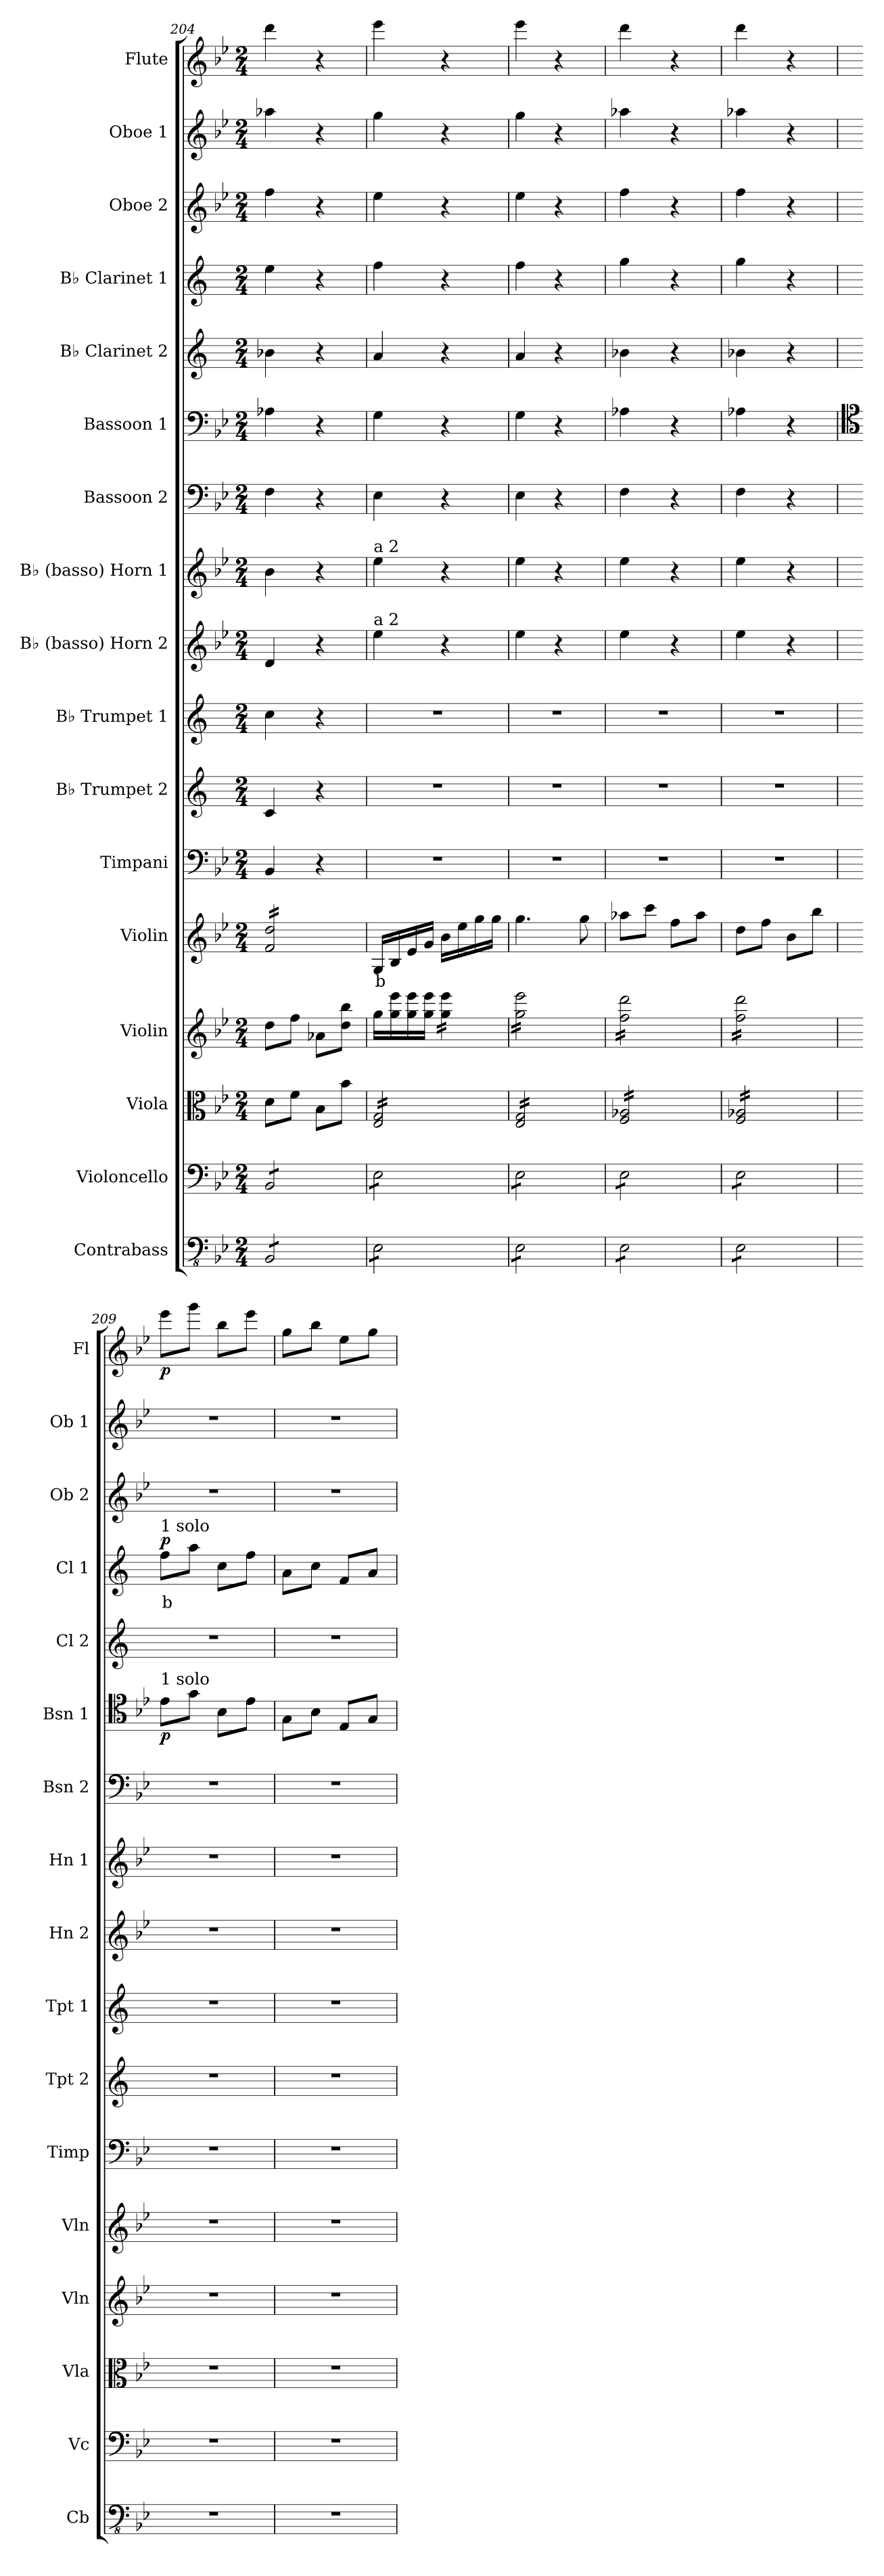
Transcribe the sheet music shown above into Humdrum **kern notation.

**kern	**kern	**kern	**kern	**kern	**text	**kern	**kern	**kern	**kern	**kern	**kern	**kern	**dynam	**kern	**kern	**text	**dynam	**kern	**kern	**kern	**dynam
*part17	*part16	*part15	*part14	*part13	*part13	*part12	*part11	*part10	*part9	*part8	*part7	*part6	*part6	*part5	*part4	*part4	*part4	*part3	*part2	*part1	*part1
*staff17	*staff16	*staff15	*staff14	*staff13	*staff13	*staff12	*staff11	*staff10	*staff9	*staff8	*staff7	*staff6	*staff6	*staff5	*staff4	*staff4	*staff4	*staff3	*staff2	*staff1	*staff1
*I"Contrabass	*I"Violoncello	*I"Viola	*I"Violin	*I"Violin	*	*I"Timpani	*I"B♭ Trumpet 2	*I"B♭ Trumpet 1	*I"B♭ (basso) Horn 2	*I"B♭ (basso) Horn 1	*I"Bassoon 2	*I"Bassoon 1	*	*I"B♭ Clarinet 2	*I"B♭ Clarinet 1	*	*	*I"Oboe 2	*I"Oboe 1	*I"Flute	*
*I'Cb	*I'Vc	*I'Vla	*I'Vln	*I'Vln	*	*I'Timp	*I'Tpt 2	*I'Tpt 1	*I'Hn 2	*I'Hn 1	*I'Bsn 2	*I'Bsn 1	*	*I'Cl 2	*I'Cl 1	*	*	*I'Ob 2	*I'Ob 1	*I'Fl	*
!!LO:PB:g=z
*clefFv4	*clefF4	*clefC3	*clefG2	*clefG2	*	*clefF4	*clefG2	*clefG2	*clefG2	*clefG2	*clefF4	*clefF4	*	*clefG2	*clefG2	*	*	*clefG2	*clefG2	*clefG2	*
*	*	*	*	*	*	*	*ITrd1c2	*ITrd1c2	*ITrd8c14	*ITrd8c14	*	*	*	*ITrd1c2	*ITrd1c2	*	*	*	*	*	*
*k[b-e-]	*k[b-e-]	*k[b-e-]	*k[b-e-]	*k[b-e-]	*	*k[b-e-]	*k[b-e-]	*k[b-e-]	*k[b-e-]	*k[b-e-]	*k[b-e-]	*k[b-e-]	*	*k[b-e-]	*k[b-e-]	*	*	*k[b-e-]	*k[b-e-]	*k[b-e-]	*
*M2/4	*M2/4	*M2/4	*M2/4	*M2/4	*	*M2/4	*M2/4	*M2/4	*M2/4	*M2/4	*M2/4	*M2/4	*	*M2/4	*M2/4	*	*	*M2/4	*M2/4	*M2/4	*
=204	=204	=204	=204	=204	=204	=204	=204	=204	=204	=204	=204	=204	=204	=204	=204	=204	=204	=204	=204	=204	=204
*tremolo	*	*	*	*	*	*	*	*	*	*	*	*	*	*	*	*	*	*	*	*	*
*	*tremolo	*	*	*	*	*	*	*	*	*	*	*	*	*	*	*	*	*	*	*	*
*	*	*	*	*tremolo	*	*	*	*	*	*	*	*	*	*	*	*	*	*	*	*	*
8BBB-/L	8BB-/L	8d\L	8dd\L	16f/ 16dd/LL	.	4BB-/	4B-/	4b-\	4D/	4B-\	4F\	4A-X\	.	4a-X\	4dd\	.	.	4ff\	4aa-X\	4ddd\	.
.	.	.	.	16f/ 16dd/	.	.	.	.	.	.	.	.	.	.	.	.	.	.	.	.	.
8BBB-/	8BB-/	8f\J	8ff\J	16f/ 16dd/	.	.	.	.	.	.	.	.	.	.	.	.	.	.	.	.	.
.	.	.	.	16f/ 16dd/	.	.	.	.	.	.	.	.	.	.	.	.	.	.	.	.	.
8BBB-/	8BB-/	8B-\L	8a-X\L	16f/ 16dd/	.	4r	4r	4r	4r	4r	4r	4r	.	4r	4r	.	.	4r	4r	4r	.
.	.	.	.	16f/ 16dd/	.	.	.	.	.	.	.	.	.	.	.	.	.	.	.	.	.
8BBB-/J	8BB-/J	8b-\J	8dd\ 8bb-\J	16f/ 16dd/	.	.	.	.	.	.	.	.	.	.	.	.	.	.	.	.	.
.	.	.	.	16f/ 16dd/JJ	.	.	.	.	.	.	.	.	.	.	.	.	.	.	.	.	.
*	*	*	*	*Xtremolo	*	*	*	*	*	*	*	*	*	*	*	*	*	*	*	*	*
=205	=205	=205	=205	=205	=205	=205	=205	=205	=205	=205	=205	=205	=205	=205	=205	=205	=205	=205	=205	=205	=205
!	!	!	!	!	!	!	!	!	!	!LO:TX:a:t=a 2	!	!	!	!	!	!	!	!	!	!	!
!	!	!	!	!	!	!	!	!	!LO:TX:a:t=a 2	!	!	!	!	!	!	!	!	!	!	!	!
!	!	!	!	!	!LO:LY:b:color=#FF0000	!	!	!	!	!	!	!	!	!	!	!	!	!	!	!	!
*	*	*tremolo	*	*	*	*	*	*	*	*	*	*	*	*	*	*	*	*	*	*	*
8EE-\L	8E-\L	16E-/ 16G/LL	16gg\LL	16G/LL	b	2r	2r	2r	4e-\	4e-\	4E-\	4G\	.	4g/	4ee-\	.	.	4ee-\	4gg\	4eee-\	.
.	.	16E-/ 16G/	16gg\ 16eee-\	16B-/	.	.	.	.	.	.	.	.	.	.	.	.	.	.	.	.	.
8EE-\	8E-\	16E-/ 16G/	16gg\ 16eee-\	16e-/	.	.	.	.	.	.	.	.	.	.	.	.	.	.	.	.	.
.	.	16E-/ 16G/	16gg\ 16eee-\JJ	16g/JJ	.	.	.	.	.	.	.	.	.	.	.	.	.	.	.	.	.
*	*	*	*tremolo	*	*	*	*	*	*	*	*	*	*	*	*	*	*	*	*	*	*
8EE-\	8E-\	16E-/ 16G/	16gg\ 16eee-\LL	16b-\LL	.	.	.	.	4r	4r	4r	4r	.	4r	4r	.	.	4r	4r	4r	.
.	.	16E-/ 16G/	16gg\ 16eee-\	16ee-\	.	.	.	.	.	.	.	.	.	.	.	.	.	.	.	.	.
8EE-\J	8E-\J	16E-/ 16G/	16gg\ 16eee-\	16gg\	.	.	.	.	.	.	.	.	.	.	.	.	.	.	.	.	.
.	.	16E-/ 16G/JJ	16gg\ 16eee-\JJ	16gg\JJ	.	.	.	.	.	.	.	.	.	.	.	.	.	.	.	.	.
=206	=206	=206	=206	=206	=206	=206	=206	=206	=206	=206	=206	=206	=206	=206	=206	=206	=206	=206	=206	=206	=206
8EE-\L	8E-\L	16E-/ 16G/LL	16gg\ 16eee-\LL	4.gg\	.	2r	2r	2r	4e-\	4e-\	4E-\	4G\	.	4g/	4ee-\	.	.	4ee-\	4gg\	4eee-\	.
.	.	16E-/ 16G/	16gg\ 16eee-\	.	.	.	.	.	.	.	.	.	.	.	.	.	.	.	.	.	.
8EE-\	8E-\	16E-/ 16G/	16gg\ 16eee-\	.	.	.	.	.	.	.	.	.	.	.	.	.	.	.	.	.	.
.	.	16E-/ 16G/	16gg\ 16eee-\	.	.	.	.	.	.	.	.	.	.	.	.	.	.	.	.	.	.
8EE-\	8E-\	16E-/ 16G/	16gg\ 16eee-\	.	.	.	.	.	4r	4r	4r	4r	.	4r	4r	.	.	4r	4r	4r	.
.	.	16E-/ 16G/	16gg\ 16eee-\	.	.	.	.	.	.	.	.	.	.	.	.	.	.	.	.	.	.
8EE-\J	8E-\J	16E-/ 16G/	16gg\ 16eee-\	8gg\	.	.	.	.	.	.	.	.	.	.	.	.	.	.	.	.	.
.	.	16E-/ 16G/JJ	16gg\ 16eee-\JJ	.	.	.	.	.	.	.	.	.	.	.	.	.	.	.	.	.	.
=207	=207	=207	=207	=207	=207	=207	=207	=207	=207	=207	=207	=207	=207	=207	=207	=207	=207	=207	=207	=207	=207
8EE-\L	8E-\L	16F/ 16A-X/LL	16ff\ 16ddd\LL	8aa-X\L	.	2r	2r	2r	4e-\	4e-\	4F\	4A-X\	.	4a-X\	4ff\	.	.	4ff\	4aa-X\	4ddd\	.
.	.	16F/ 16A-X/	16ff\ 16ddd\	.	.	.	.	.	.	.	.	.	.	.	.	.	.	.	.	.	.
8EE-\	8E-\	16F/ 16A-X/	16ff\ 16ddd\	8ccc\J	.	.	.	.	.	.	.	.	.	.	.	.	.	.	.	.	.
.	.	16F/ 16A-X/	16ff\ 16ddd\	.	.	.	.	.	.	.	.	.	.	.	.	.	.	.	.	.	.
8EE-\	8E-\	16F/ 16A-X/	16ff\ 16ddd\	8ff\L	.	.	.	.	4r	4r	4r	4r	.	4r	4r	.	.	4r	4r	4r	.
.	.	16F/ 16A-X/	16ff\ 16ddd\	.	.	.	.	.	.	.	.	.	.	.	.	.	.	.	.	.	.
8EE-\J	8E-\J	16F/ 16A-X/	16ff\ 16ddd\	8aa-\J	.	.	.	.	.	.	.	.	.	.	.	.	.	.	.	.	.
.	.	16F/ 16A-X/JJ	16ff\ 16ddd\JJ	.	.	.	.	.	.	.	.	.	.	.	.	.	.	.	.	.	.
=208	=208	=208	=208	=208	=208	=208	=208	=208	=208	=208	=208	=208	=208	=208	=208	=208	=208	=208	=208	=208	=208
8EE-\L	8E-\L	16F/ 16A-X/LL	16ff\ 16ddd\LL	8dd\L	.	2r	2r	2r	4e-\	4e-\	4F\	4A-X\	.	4a-X\	4ff\	.	.	4ff\	4aa-X\	4ddd\	.
.	.	16F/ 16A-X/	16ff\ 16ddd\	.	.	.	.	.	.	.	.	.	.	.	.	.	.	.	.	.	.
8EE-\	8E-\	16F/ 16A-X/	16ff\ 16ddd\	8ff\J	.	.	.	.	.	.	.	.	.	.	.	.	.	.	.	.	.
.	.	16F/ 16A-X/	16ff\ 16ddd\	.	.	.	.	.	.	.	.	.	.	.	.	.	.	.	.	.	.
8EE-\	8E-\	16F/ 16A-X/	16ff\ 16ddd\	8b-\L	.	.	.	.	4r	4r	4r	4r	.	4r	4r	.	.	4r	4r	4r	.
.	.	16F/ 16A-X/	16ff\ 16ddd\	.	.	.	.	.	.	.	.	.	.	.	.	.	.	.	.	.	.
8EE-\J	8E-\J	16F/ 16A-X/	16ff\ 16ddd\	8bb-\J	.	.	.	.	.	.	.	.	.	.	.	.	.	.	.	.	.
*	*Xtremolo	*	*	*	*	*	*	*	*	*	*	*	*	*	*	*	*	*	*	*	*
*Xtremolo	*	*	*	*	*	*	*	*	*	*	*	*	*	*	*	*	*	*	*	*	*
.	.	16F/ 16A-X/JJ	16ff\ 16ddd\JJ	.	.	.	.	.	.	.	.	.	.	.	.	.	.	.	.	.	.
*	*	*	*Xtremolo	*	*	*	*	*	*	*	*	*	*	*	*	*	*	*	*	*	*
*	*	*Xtremolo	*	*	*	*	*	*	*	*	*	*	*	*	*	*	*	*	*	*	*
=209	=209	=209	=209	=209	=209	=209	=209	=209	=209	=209	=209	=209	=209	=209	=209	=209	=209	=209	=209	=209	=209
*	*	*	*	*	*	*	*	*	*	*	*	*clefC4	*	*	*	*	*	*	*	*	*
!	!	!	!	!	!	!	!	!	!	!	!	!	!	!	!LO:TX:a:t=1 solo	!	!	!	!	!	!
!	!	!	!	!	!	!	!	!	!	!	!	!LO:TX:a:t=1 solo	!	!	!	!	!	!	!	!	!
!	!	!	!	!	!	!	!	!	!	!	!	!	!LO:DY:b	!	!	!LO:LY:b:color=#FF0000	!LO:DY:b	!	!	!	!LO:DY:b
2r	2r	2r	2r	2r	.	2r	2r	2r	2r	2r	2r	8e-\L	p	2r	8ee-\L	b	p	2r	2r	8eee-\L	p
.	.	.	.	.	.	.	.	.	.	.	.	8g\J	.	.	8gg\J	.	.	.	.	8ggg\J	.
.	.	.	.	.	.	.	.	.	.	.	.	8B-\L	.	.	8b-\L	.	.	.	.	8bb-\L	.
.	.	.	.	.	.	.	.	.	.	.	.	8e-\J	.	.	8ee-\J	.	.	.	.	8eee-\J	.
=210	=210	=210	=210	=210	=210	=210	=210	=210	=210	=210	=210	=210	=210	=210	=210	=210	=210	=210	=210	=210	=210
2r	2r	2r	2r	2r	.	2r	2r	2r	2r	2r	2r	8G\L	.	2r	8g\L	.	.	2r	2r	8gg\L	.
.	.	.	.	.	.	.	.	.	.	.	.	8B-\J	.	.	8b-\J	.	.	.	.	8bb-\J	.
.	.	.	.	.	.	.	.	.	.	.	.	8E-/L	.	.	8e-/L	.	.	.	.	8ee-\L	.
.	.	.	.	.	.	.	.	.	.	.	.	8G/J	.	.	8g/J	.	.	.	.	8gg\J	.
=	=	=	=	=	=	=	=	=	=	=	=	=	=	=	=	=	=	=	=	=	=
*-	*-	*-	*-	*-	*-	*-	*-	*-	*-	*-	*-	*-	*-	*-	*-	*-	*-	*-	*-	*-	*-
